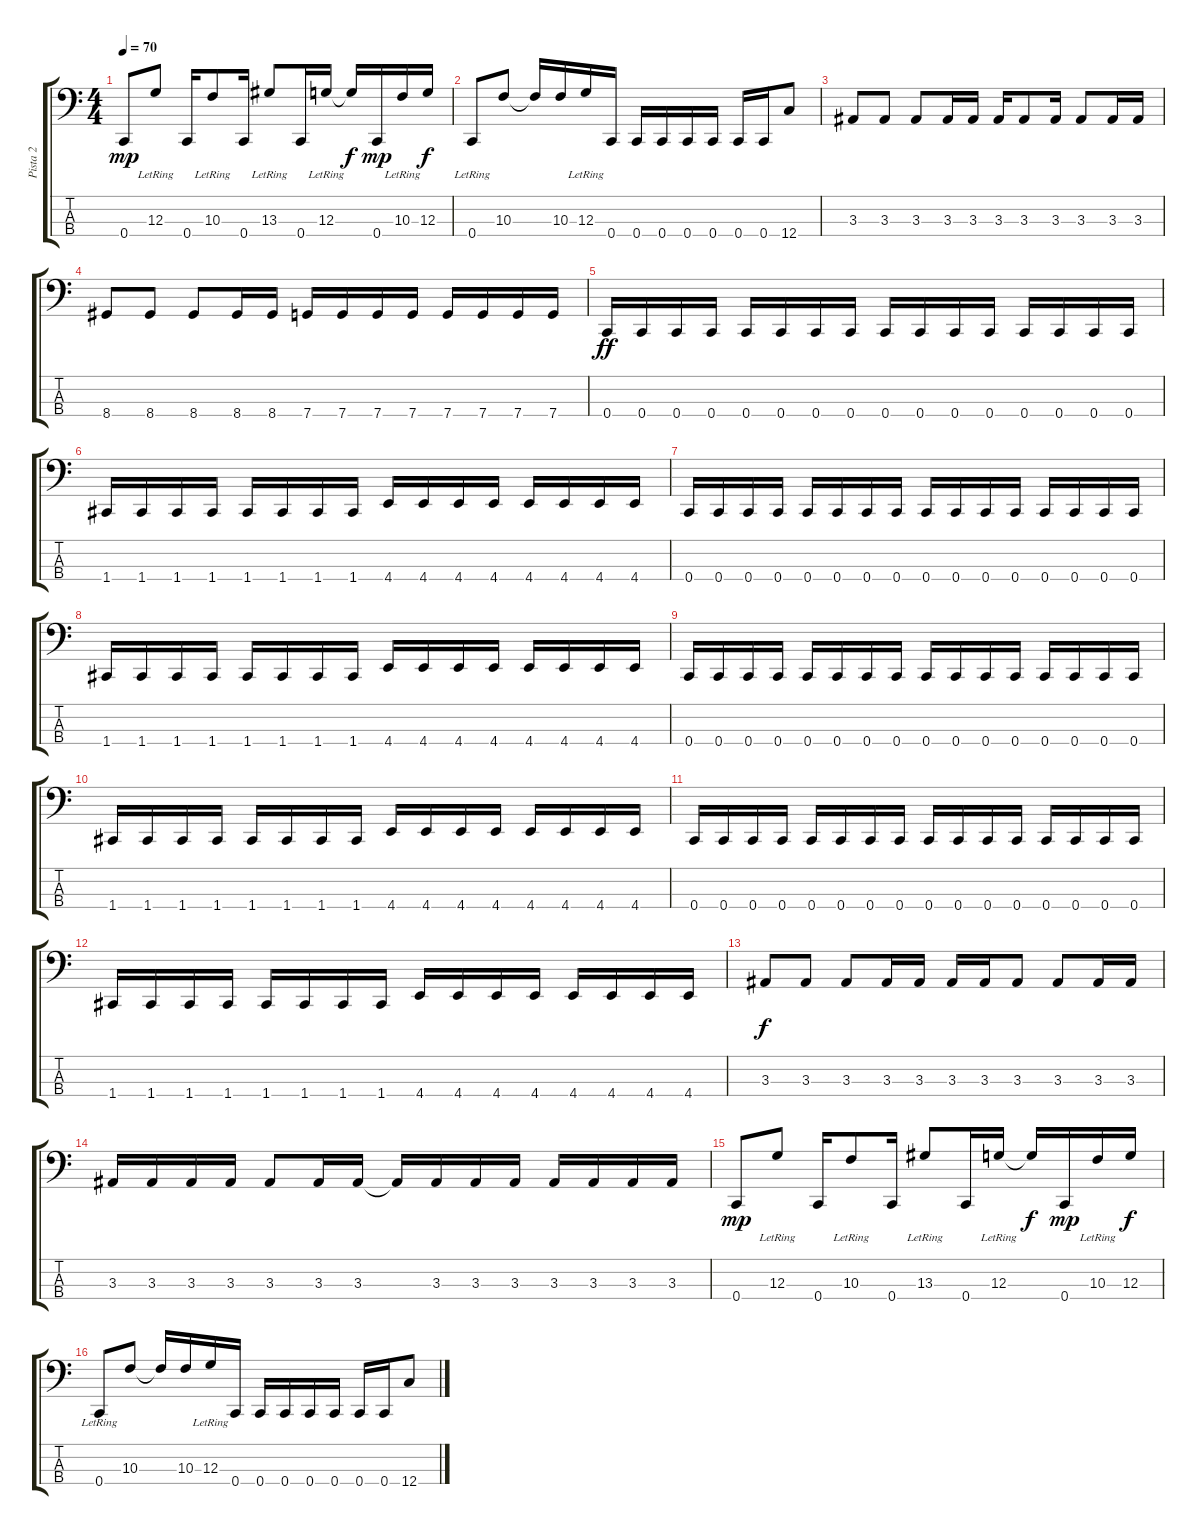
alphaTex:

\track ("Pista 2" "Pista 2") {instrument electricbassfinger}
\staff {score tabs}
\tuning (F2 C2 G1 C1) {hide}
\ts (4 4)
\tempo 70
\clef f4
\ks c
0.4.8{dy mp} 12.3{lr}.8 0.4.16 10.3{lr}.8 0.4.16 13.3{lr}.8 0.4.16 12.3{lr}.16 12.3{t}.16{dy f} 0.4.16{dy mp} 10.3{lr}.16 12.3.16{dy f} |
0.4{lr}.8 10.3.8 10.3{t}.16 10.3.16 12.3{lr}.16 0.4.16 0.4.16 0.4.16 0.4.16 0.4.16 0.4.16 0.4.16 12.4.8 |
3.3.8 3.3.8 3.3.8 3.3.16 3.3.16 3.3.16 3.3.8 3.3.16 3.3.8 3.3.16 3.3.16 |
8.4.8 8.4.8 8.4.8 8.4.16 8.4.16 7.4.16 7.4.16 7.4.16 7.4.16 7.4.16 7.4.16 7.4.16 7.4.16 |
0.4.16{dy ff} 0.4.16 0.4.16 0.4.16 0.4.16 0.4.16 0.4.16 0.4.16 0.4.16 0.4.16 0.4.16 0.4.16 0.4.16 0.4.16 0.4.16 0.4.16 |
1.4.16 1.4.16 1.4.16 1.4.16 1.4.16 1.4.16 1.4.16 1.4.16 4.4.16 4.4.16 4.4.16 4.4.16 4.4.16 4.4.16 4.4.16 4.4.16 |
0.4.16 0.4.16 0.4.16 0.4.16 0.4.16 0.4.16 0.4.16 0.4.16 0.4.16 0.4.16 0.4.16 0.4.16 0.4.16 0.4.16 0.4.16 0.4.16 |
1.4.16 1.4.16 1.4.16 1.4.16 1.4.16 1.4.16 1.4.16 1.4.16 4.4.16 4.4.16 4.4.16 4.4.16 4.4.16 4.4.16 4.4.16 4.4.16 |
0.4.16 0.4.16 0.4.16 0.4.16 0.4.16 0.4.16 0.4.16 0.4.16 0.4.16 0.4.16 0.4.16 0.4.16 0.4.16 0.4.16 0.4.16 0.4.16 |
1.4.16 1.4.16 1.4.16 1.4.16 1.4.16 1.4.16 1.4.16 1.4.16 4.4.16 4.4.16 4.4.16 4.4.16 4.4.16 4.4.16 4.4.16 4.4.16 |
0.4.16 0.4.16 0.4.16 0.4.16 0.4.16 0.4.16 0.4.16 0.4.16 0.4.16 0.4.16 0.4.16 0.4.16 0.4.16 0.4.16 0.4.16 0.4.16 |
1.4.16 1.4.16 1.4.16 1.4.16 1.4.16 1.4.16 1.4.16 1.4.16 4.4.16 4.4.16 4.4.16 4.4.16 4.4.16 4.4.16 4.4.16 4.4.16 |
3.3.8{dy f} 3.3.8 3.3.8 3.3.16 3.3.16 3.3.16 3.3.16 3.3.8 3.3.8 3.3.16 3.3.16 |
3.3.16 3.3.16 3.3.16 3.3.16 3.3.8 3.3.16 3.3.16 3.3{t}.16 3.3.16 3.3.16 3.3.16 3.3.16 3.3.16 3.3.16 3.3.16 |
0.4.8{dy mp} 12.3{lr}.8 0.4.16 10.3{lr}.8 0.4.16 13.3{lr}.8 0.4.16 12.3{lr}.16 12.3{t}.16{dy f} 0.4.16{dy mp} 10.3{lr}.16 12.3.16{dy f} |
0.4{lr}.8 10.3.8 10.3{t}.16 10.3.16 12.3{lr}.16 0.4.16 0.4.16 0.4.16 0.4.16 0.4.16 0.4.16 0.4.16 12.4.8
